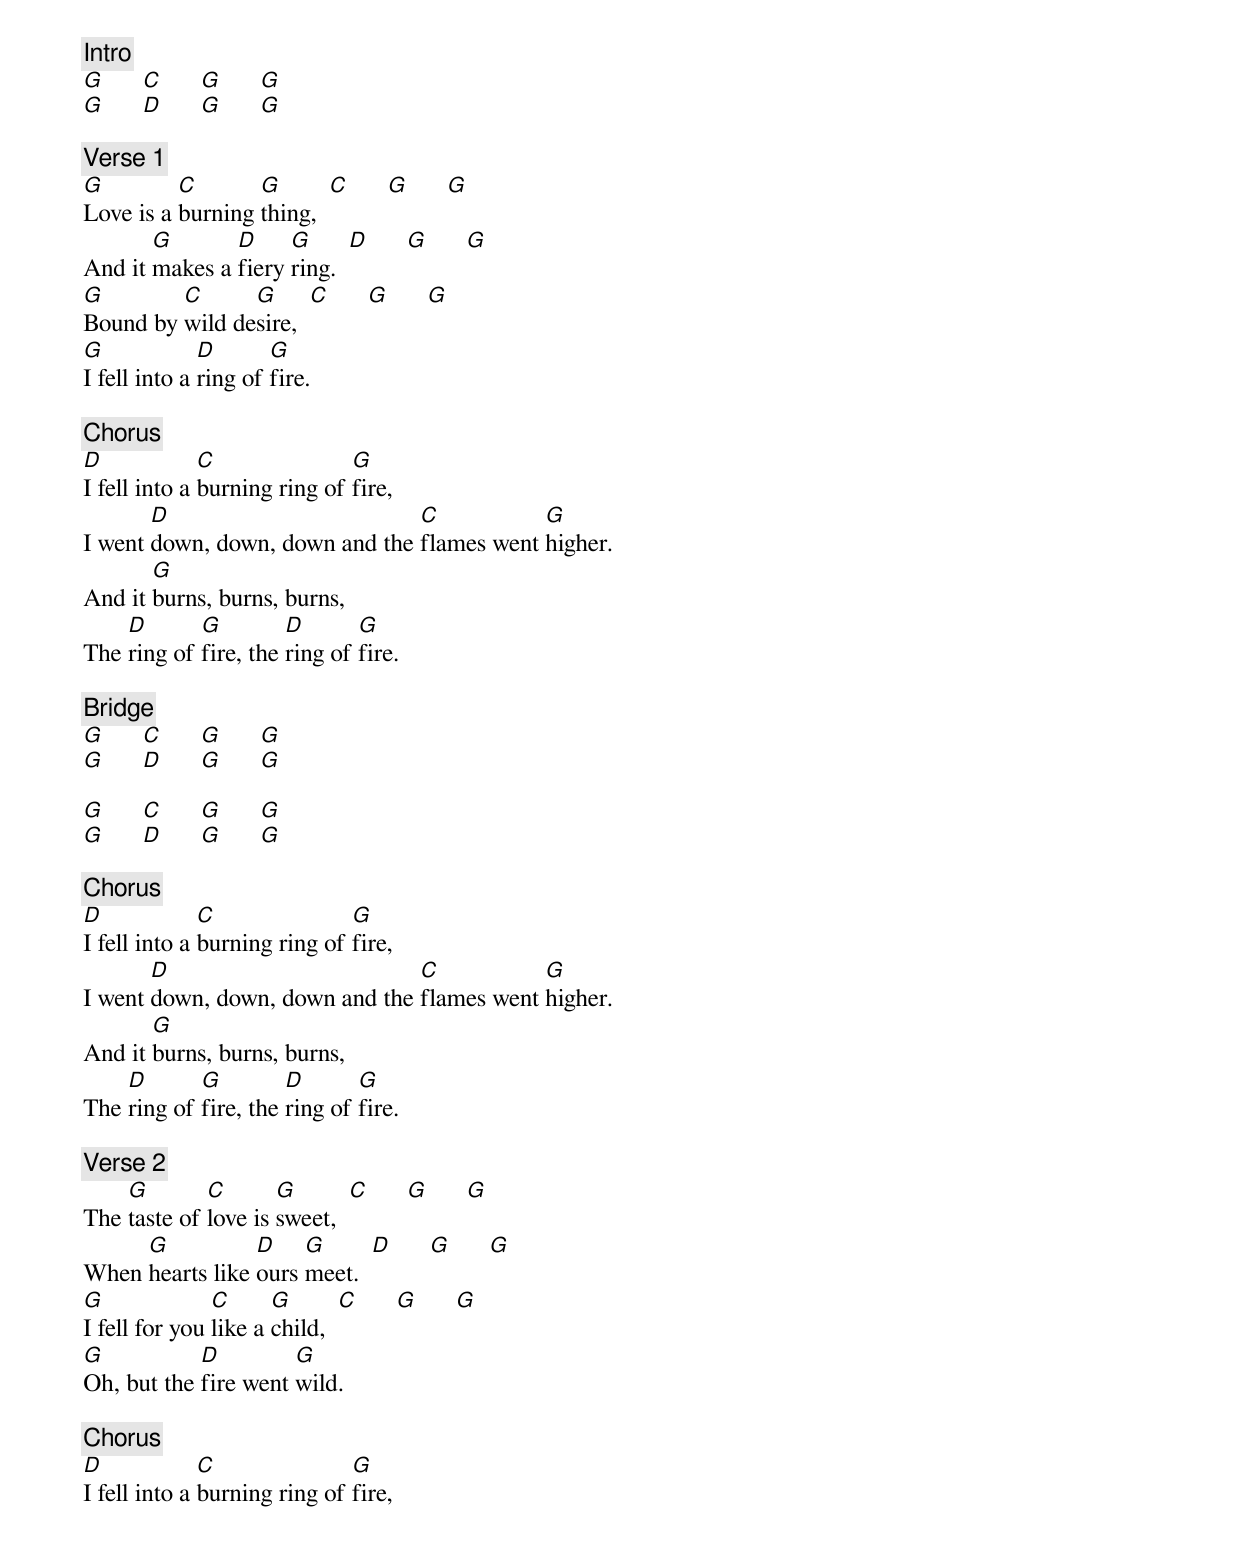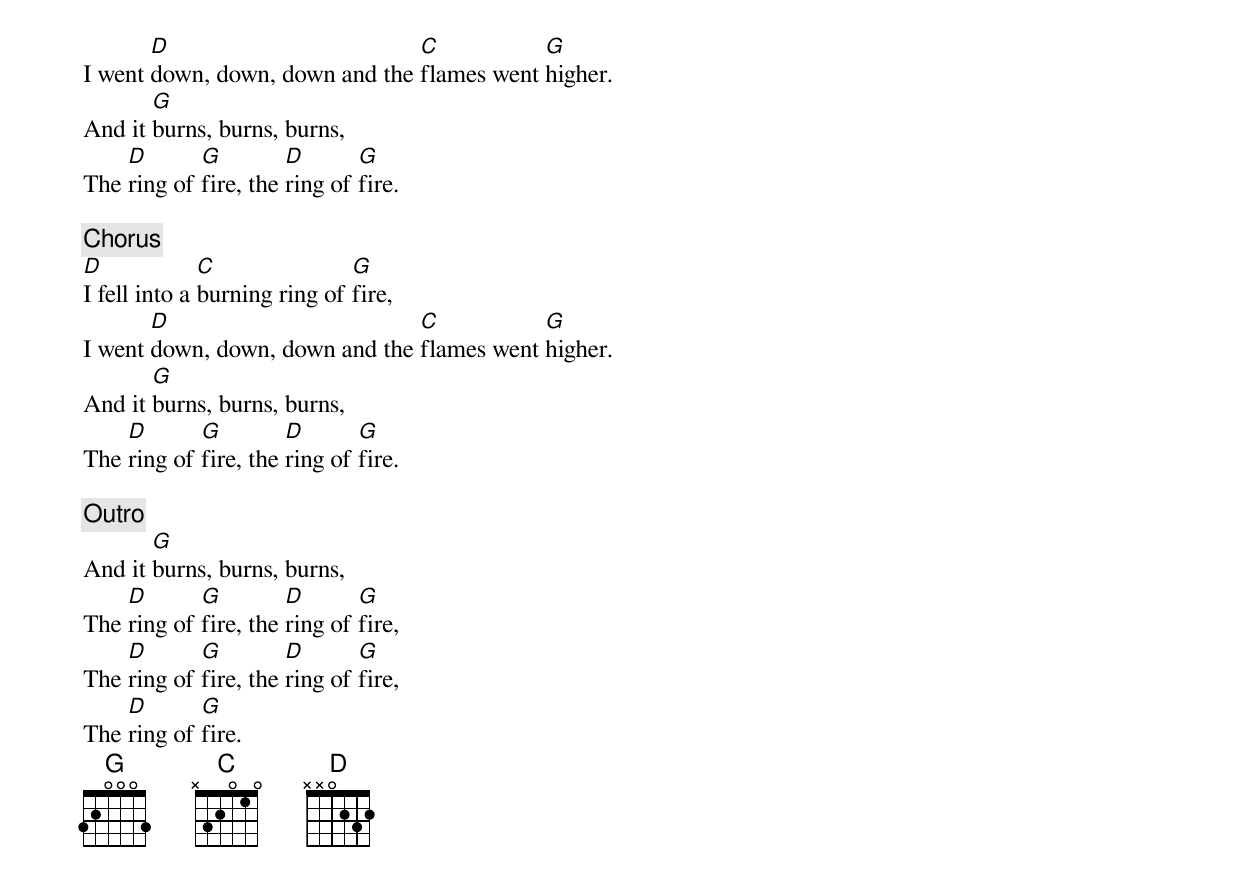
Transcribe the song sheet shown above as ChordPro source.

{c: Intro}
[G]      [C]      [G]      [G]
[G]      [D]      [G]      [G]

{c: Verse 1}
[G]Love is a [C]burning [G]thing,  [C]      [G]      [G]
And it [G]makes a [D]fiery [G]ring.  [D]      [G]      [G]
[G]Bound by [C]wild de[G]sire,  [C]      [G]      [G]
[G]I fell into a [D]ring of [G]fire.

{c: Chorus}
[D]I fell into a [C]burning ring of [G]fire,
I went [D]down, down, down and the [C]flames went [G]higher.
And it [G]burns, burns, burns,
The [D]ring of [G]fire, the [D]ring of [G]fire.

{c: Bridge}
[G]      [C]      [G]      [G]
[G]      [D]      [G]      [G]

[G]      [C]      [G]      [G]
[G]      [D]      [G]      [G]

{c: Chorus}
[D]I fell into a [C]burning ring of [G]fire,
I went [D]down, down, down and the [C]flames went [G]higher.
And it [G]burns, burns, burns,
The [D]ring of [G]fire, the [D]ring of [G]fire.

{c: Verse 2}
The [G]taste of [C]love is [G]sweet,  [C]      [G]      [G]
When [G]hearts like [D]ours [G]meet.  [D]      [G]      [G]
[G]I fell for you [C]like a [G]child,  [C]      [G]      [G]
[G]Oh, but the [D]fire went [G]wild.

{c: Chorus}
[D]I fell into a [C]burning ring of [G]fire,
I went [D]down, down, down and the [C]flames went [G]higher.
And it [G]burns, burns, burns,
The [D]ring of [G]fire, the [D]ring of [G]fire.

{c: Chorus}
[D]I fell into a [C]burning ring of [G]fire,
I went [D]down, down, down and the [C]flames went [G]higher.
And it [G]burns, burns, burns,
The [D]ring of [G]fire, the [D]ring of [G]fire.

{c: Outro}
And it [G]burns, burns, burns,
The [D]ring of [G]fire, the [D]ring of [G]fire,
The [D]ring of [G]fire, the [D]ring of [G]fire,
The [D]ring of [G]fire.
